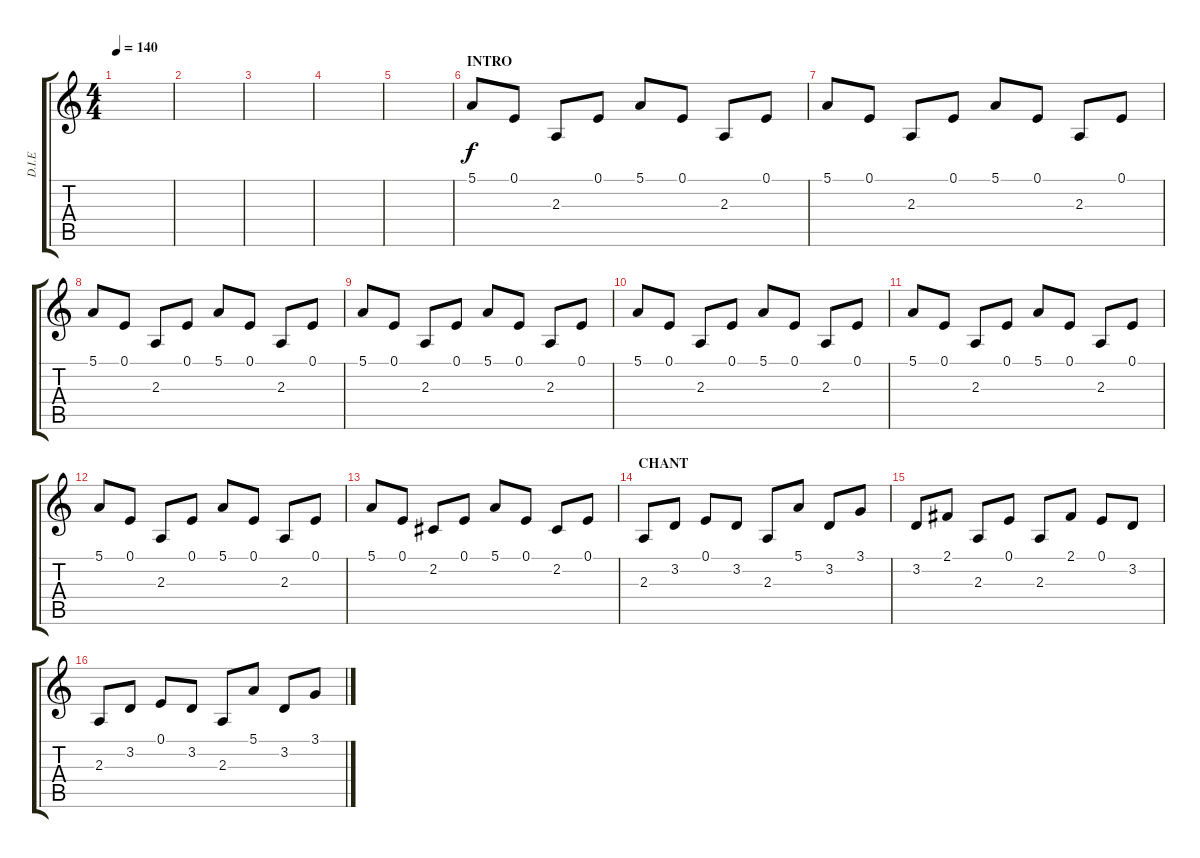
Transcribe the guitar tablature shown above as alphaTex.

\track ("D.I.E" "D.I.E") {instrument lead2sawtooth}
\staff {score tabs}
\tuning (E4 B3 G3 D3 A2 E2) {hide}
\ts (4 4)
\tempo 140
\clef g2
\ks c
|
|
|
|
|
\section ("" "INTRO")
5.1.8{volume 10} 0.1.8 2.3.8 0.1.8 5.1.8 0.1.8 2.3.8 0.1.8 |
5.1.8 0.1.8 2.3.8 0.1.8 5.1.8 0.1.8 2.3.8 0.1.8 |
5.1.8 0.1.8 2.3.8 0.1.8 5.1.8 0.1.8 2.3.8 0.1.8 |
5.1.8 0.1.8 2.3.8 0.1.8 5.1.8 0.1.8 2.3.8 0.1.8 |
5.1.8 0.1.8 2.3.8 0.1.8 5.1.8 0.1.8 2.3.8 0.1.8 |
5.1.8 0.1.8 2.3.8 0.1.8 5.1.8 0.1.8 2.3.8 0.1.8 |
5.1.8 0.1.8 2.3.8 0.1.8 5.1.8 0.1.8 2.3.8 0.1.8 |
5.1.8 0.1.8 2.2.8 0.1.8 5.1.8 0.1.8 2.2.8 0.1.8 |
\section ("" "CHANT")
2.3.8 3.2.8 0.1.8 3.2.8 2.3.8 5.1.8 3.2.8 3.1.8 |
3.2.8 2.1.8 2.3.8 0.1.8 2.3.8 2.1.8 0.1.8 3.2.8 |
2.3.8 3.2.8 0.1.8 3.2.8 2.3.8 5.1.8 3.2.8 3.1.8
